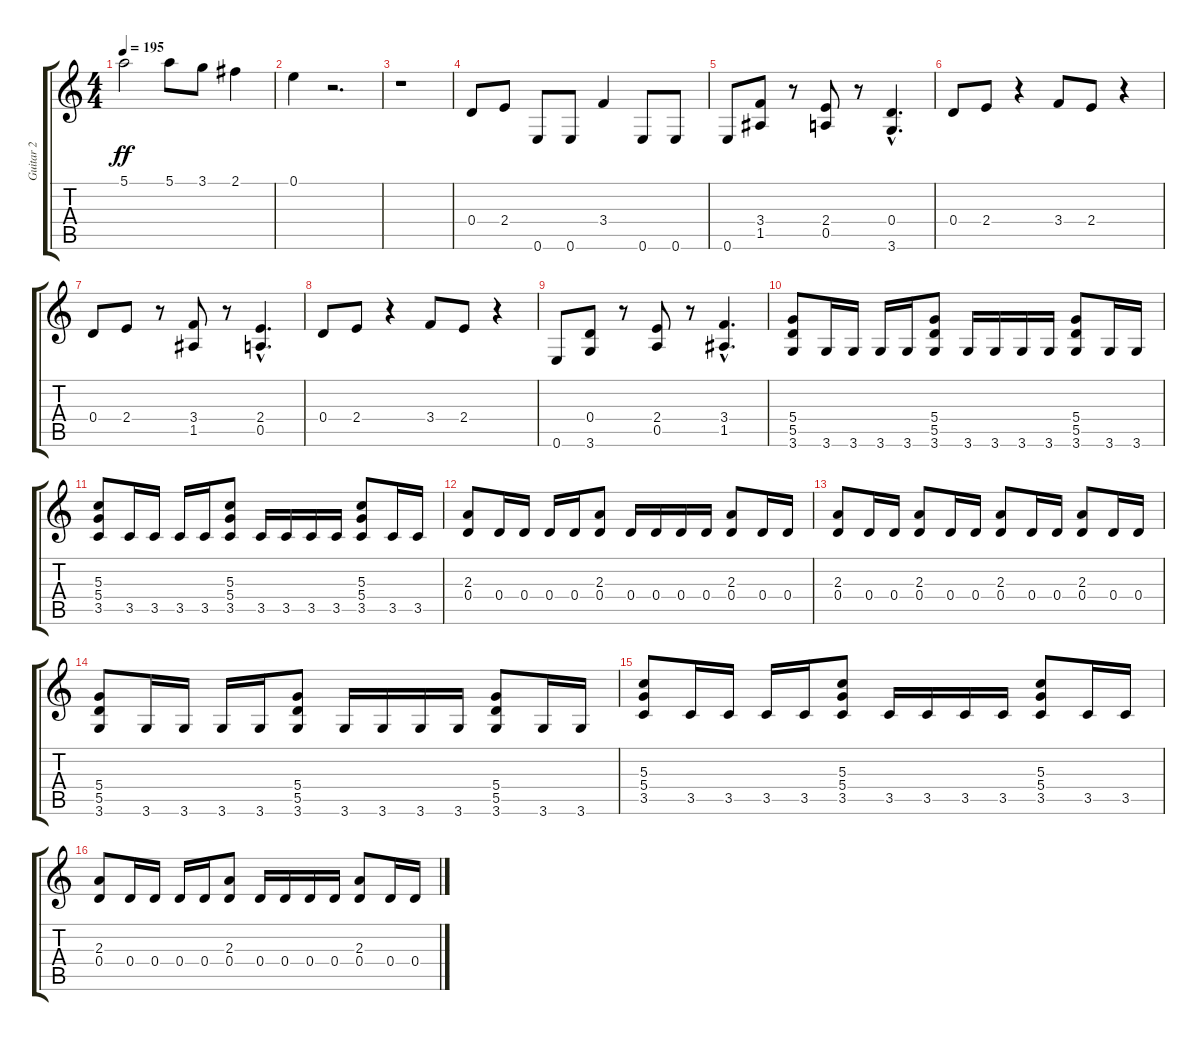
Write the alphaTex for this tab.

\track ("Guitar 2" "Guitar 2") {instrument overdrivenguitar}
\staff {score tabs}
\tuning (E4 B3 G3 D3 A2 E2) {hide}
\ts (4 4)
\tempo 195
\clef g2
\ks c
5.1.2{dy ff} 5.1.8 3.1.8 2.1.4 |
0.1.4 r.2{d} |
r.1 |
0.4.8{balance 16} 2.4.8 0.6.8 0.6.8 3.4.4 0.6.8 0.6.8 |
0.6.8 (3.4 1.5).8 r.8 (2.4 0.5).8 r.8 (0.4{hac} 3.6{hac}).4{d} |
0.4.8{balance 0} 2.4.8 r.4 3.4.8 2.4.8 r.4 |
0.4.8 2.4.8 r.8 (3.4 1.5).8 r.8 (2.4{hac} 0.5{hac}).4{d} |
0.4.8 2.4.8 r.4 3.4.8 2.4.8 r.4 |
0.6.8 (0.4 3.6).8 r.8 (2.4 0.5).8 r.8 (3.4{hac} 1.5{hac}).4{d} |
(5.4 5.5 3.6).8 3.6.16 3.6.16 3.6.16 3.6.16 (5.4 5.5 3.6).8 3.6.16 3.6.16 3.6.16 3.6.16 (5.4 5.5 3.6).8 3.6.16 3.6.16 |
(5.3 5.4 3.5).8 3.5.16 3.5.16 3.5.16 3.5.16 (5.3 5.4 3.5).8 3.5.16 3.5.16 3.5.16 3.5.16 (5.3 5.4 3.5).8 3.5.16 3.5.16 |
(2.3 0.4).8 0.4.16 0.4.16 0.4.16 0.4.16 (2.3 0.4).8 0.4.16 0.4.16 0.4.16 0.4.16 (2.3 0.4).8 0.4.16 0.4.16 |
(2.3 0.4).8 0.4.16 0.4.16 (2.3 0.4).8 0.4.16 0.4.16 (2.3 0.4).8 0.4.16 0.4.16 (2.3 0.4).8 0.4.16 0.4.16 |
(5.4 5.5 3.6).8 3.6.16 3.6.16 3.6.16 3.6.16 (5.4 5.5 3.6).8 3.6.16 3.6.16 3.6.16 3.6.16 (5.4 5.5 3.6).8 3.6.16 3.6.16 |
(5.3 5.4 3.5).8 3.5.16 3.5.16 3.5.16 3.5.16 (5.3 5.4 3.5).8 3.5.16 3.5.16 3.5.16 3.5.16 (5.3 5.4 3.5).8 3.5.16 3.5.16 |
(2.3 0.4).8 0.4.16 0.4.16 0.4.16 0.4.16 (2.3 0.4).8 0.4.16 0.4.16 0.4.16 0.4.16 (2.3 0.4).8 0.4.16 0.4.16
